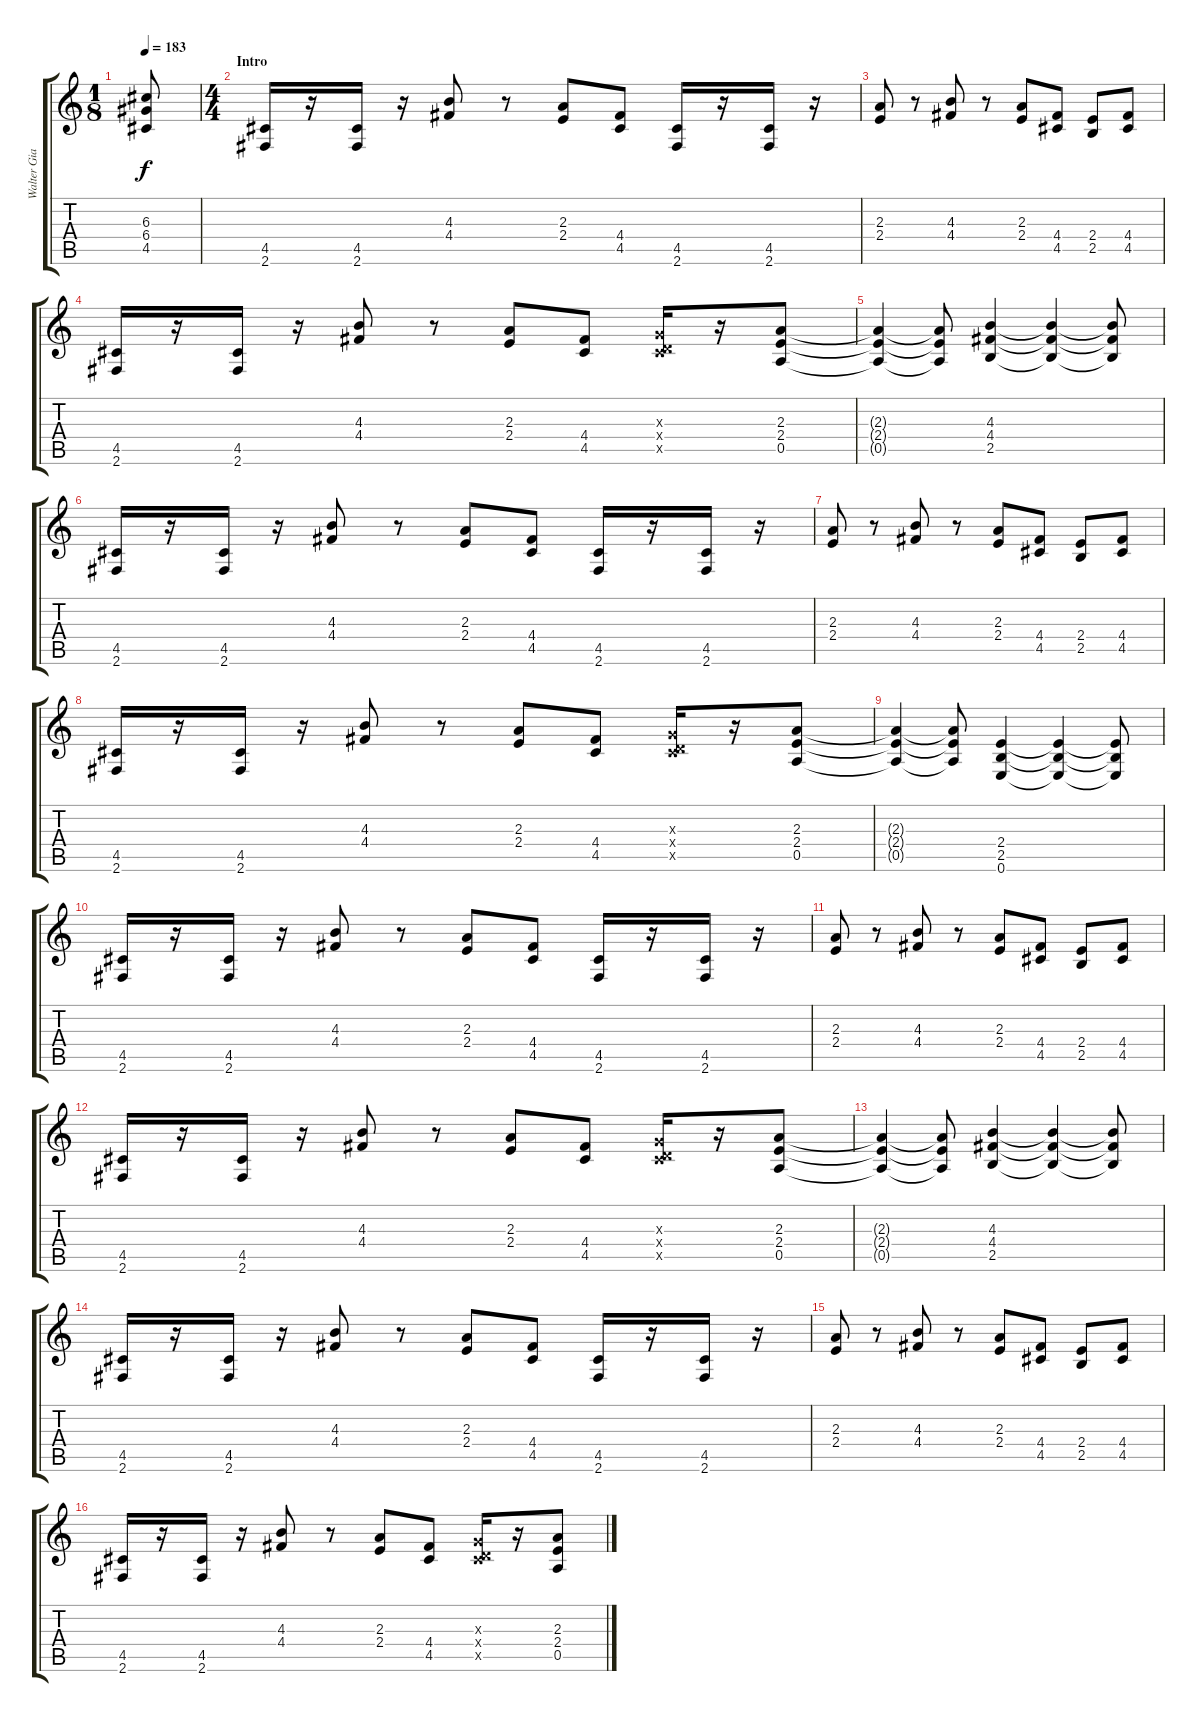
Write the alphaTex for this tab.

\track ("Walter Giardino" "Walter Gia") {instrument overdrivenguitar}
\staff {score tabs}
\tuning (E4 B3 G3 D3 A2 E2) {hide}
\ts (1 8)
\tempo 183
\clef g2
\ks c
(6.3{t} 6.4{t} 4.5{t}).8{dy f} |
\ts (4 4)
\section ("" "Intro ")
(4.5 2.6).16 r.16 (4.5 2.6).16 r.16 (4.3 4.4).8 r.8 (2.3 2.4).8 (4.4 4.5).8 (4.5 2.6).16 r.16 (4.5 2.6).16 r.16 |
(2.3 2.4).8 r.8 (4.3 4.4).8 r.8 (2.3 2.4).8 (4.4 4.5).8 (2.4 2.5).8 (4.4 4.5).8 |
(4.5 2.6).16 r.16 (4.5 2.6).16 r.16 (4.3 4.4).8 r.8 (2.3 2.4).8 (4.4 4.5).8 (0.3{x} 0.4{x} 4.5{x}).16 r.16 (2.3 2.4 0.5).8 |
(2.3{t} 2.4{t} 0.5{t}).4 (2.3{t} 2.4{t} 0.5{t}).8 (4.3 4.4 2.5).4 (4.3{t} 4.4{t} 2.5{t}).4 (4.3{t} 4.4{t} 2.5{t}).8 |
(4.5 2.6).16 r.16 (4.5 2.6).16 r.16 (4.3 4.4).8 r.8 (2.3 2.4).8 (4.4 4.5).8 (4.5 2.6).16 r.16 (4.5 2.6).16 r.16 |
(2.3 2.4).8 r.8 (4.3 4.4).8 r.8 (2.3 2.4).8 (4.4 4.5).8 (2.4 2.5).8 (4.4 4.5).8 |
(4.5 2.6).16 r.16 (4.5 2.6).16 r.16 (4.3 4.4).8 r.8 (2.3 2.4).8 (4.4 4.5).8 (0.3{x} 0.4{x} 4.5{x}).16 r.16 (2.3 2.4 0.5).8 |
(2.3{t} 2.4{t} 0.5{t}).4 (2.3{t} 2.4{t} 0.5{t}).8 (2.4 2.5 0.6).4 (2.4{t} 2.5{t} 0.6{t}).4 (2.4{t} 2.5{t} 0.6{t}).8 |
(4.5 2.6).16 r.16 (4.5 2.6).16 r.16 (4.3 4.4).8 r.8 (2.3 2.4).8 (4.4 4.5).8 (4.5 2.6).16 r.16 (4.5 2.6).16 r.16 |
(2.3 2.4).8 r.8 (4.3 4.4).8 r.8 (2.3 2.4).8 (4.4 4.5).8 (2.4 2.5).8 (4.4 4.5).8 |
(4.5 2.6).16 r.16 (4.5 2.6).16 r.16 (4.3 4.4).8 r.8 (2.3 2.4).8 (4.4 4.5).8 (0.3{x} 0.4{x} 4.5{x}).16 r.16 (2.3 2.4 0.5).8 |
(2.3{t} 2.4{t} 0.5{t}).4 (2.3{t} 2.4{t} 0.5{t}).8 (4.3 4.4 2.5).4 (4.3{t} 4.4{t} 2.5{t}).4 (4.3{t} 4.4{t} 2.5{t}).8 |
(4.5 2.6).16 r.16 (4.5 2.6).16 r.16 (4.3 4.4).8 r.8 (2.3 2.4).8 (4.4 4.5).8 (4.5 2.6).16 r.16 (4.5 2.6).16 r.16 |
(2.3 2.4).8 r.8 (4.3 4.4).8 r.8 (2.3 2.4).8 (4.4 4.5).8 (2.4 2.5).8 (4.4 4.5).8 |
(4.5 2.6).16 r.16 (4.5 2.6).16 r.16 (4.3 4.4).8 r.8 (2.3 2.4).8 (4.4 4.5).8 (0.3{x} 0.4{x} 4.5{x}).16 r.16 (2.3 2.4 0.5).8
